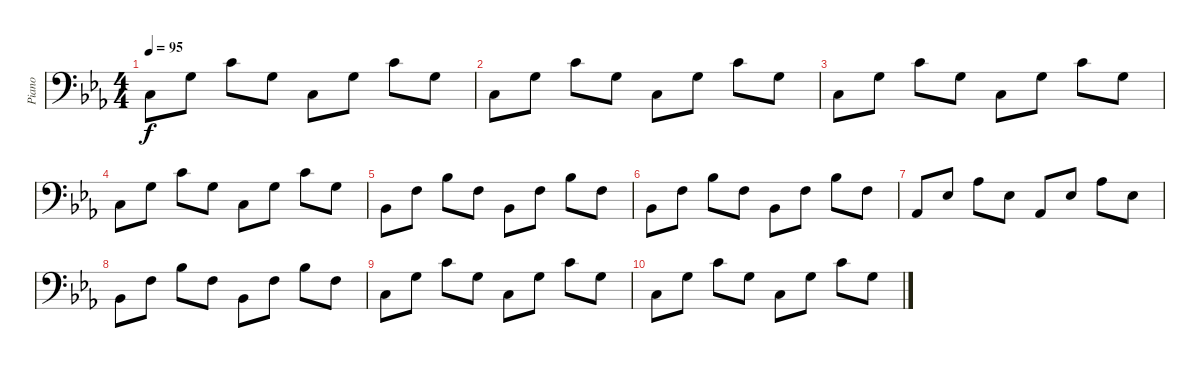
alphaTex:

\track ("Piano" "Piano") {instrument acousticgrandpiano}
\staff {score}
\tuning (C3 G2 D2 A1 E1 B0) {hide}
\ts (4 4)
\tempo 95
\clef f4
\ks cminor
0.1.8{dy f} 7.1.8 12.1.8 7.1.8 0.1.8 7.1.8 12.1.8 7.1.8 |
0.1.8 7.1.8 12.1.8 7.1.8 0.1.8 7.1.8 12.1.8 7.1.8 |
0.1.8 7.1.8 12.1.8 7.1.8 0.1.8 7.1.8 12.1.8 7.1.8 |
0.1.8 7.1.8 12.1.8 7.1.8 0.1.8 7.1.8 12.1.8 7.1.8 |
3.2.8 5.1.8 10.1.8 5.1.8 3.2.8 5.1.8 10.1.8 5.1.8 |
3.2.8 5.1.8 10.1.8 5.1.8 3.2.8 5.1.8 10.1.8 5.1.8 |
1.2.8 3.1.8 8.1.8 3.1.8 1.2.8 3.1.8 8.1.8 3.1.8 |
3.2.8 5.1.8 10.1.8 5.1.8 3.2.8 5.1.8 10.1.8 5.1.8 |
0.1.8 7.1.8 12.1.8 7.1.8 0.1.8 7.1.8 12.1.8 7.1.8 |
0.1.8 7.1.8 12.1.8 7.1.8 0.1.8 7.1.8 12.1.8 7.1.8
